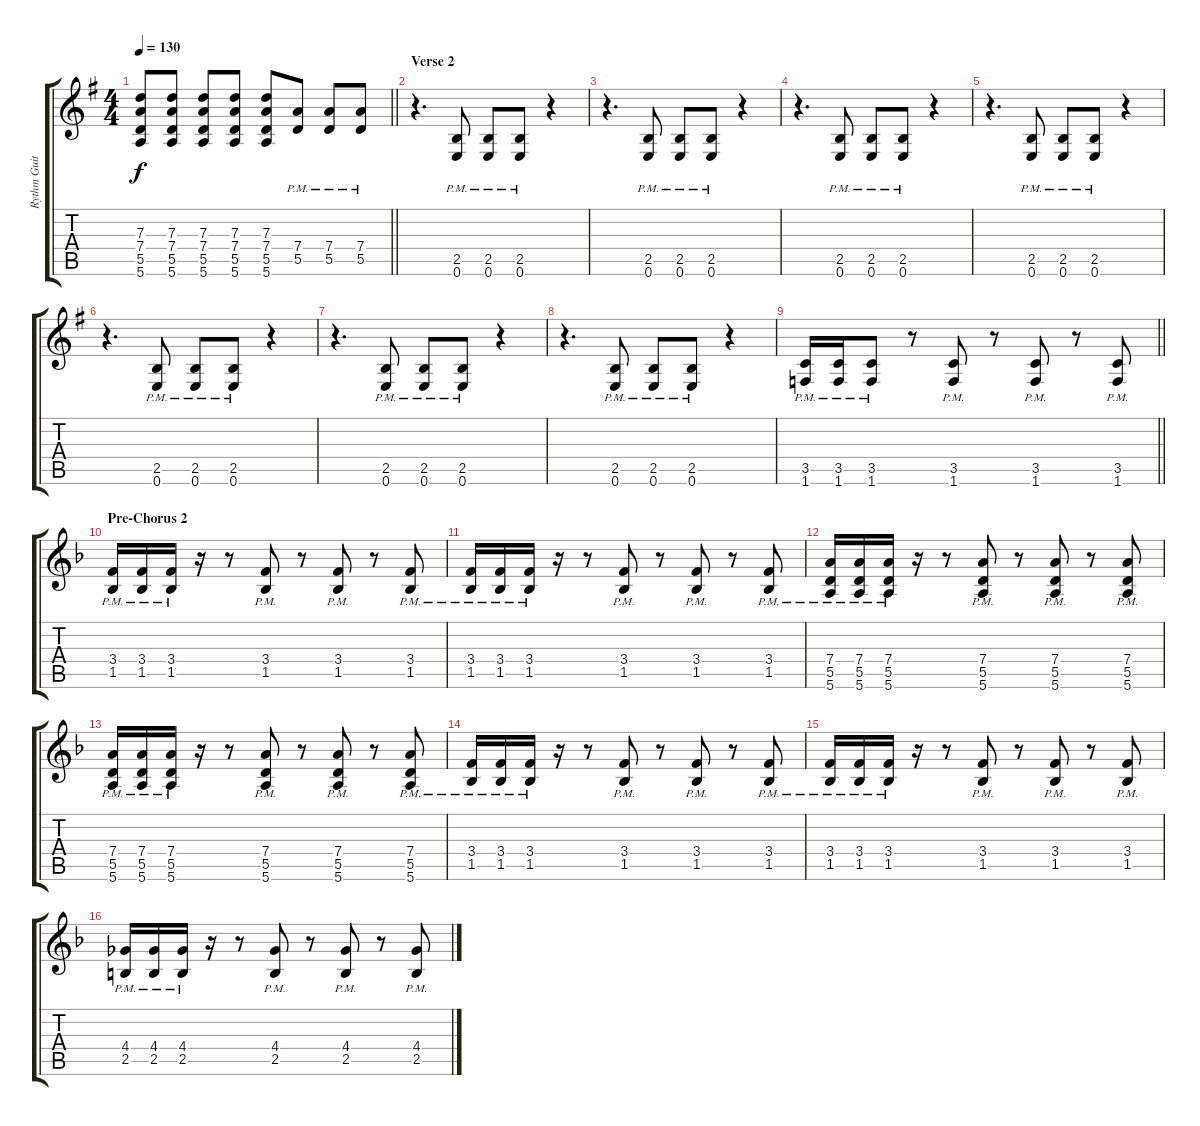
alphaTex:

\track ("Rythm Guitar 1" "Rythm Guit") {instrument distortionguitar}
\staff {score tabs}
\tuning (E4 B3 G3 D3 A2 E2) {hide}
\ts (4 4)
\tempo 130
\clef g2
\barLineRight lightlight
\ks eminor
(7.3 7.4 5.5 5.6).8{dy f} (7.3 7.4 5.5 5.6).8 (7.3 7.4 5.5 5.6).8 (7.3 7.4 5.5 5.6).8 (7.3 7.4 5.5 5.6).8 (7.4{pm} 5.5{pm}).8 (7.4{pm} 5.5{pm}).8 (7.4{pm} 5.5{pm}).8 |
\section ("" "Verse 2")
r.4{d} (2.5{pm} 0.6{pm}).8 (2.5{pm} 0.6{pm}).8 (2.5{pm} 0.6{pm}).8 r.4 |
r.4{d} (2.5{pm} 0.6{pm}).8 (2.5{pm} 0.6{pm}).8 (2.5{pm} 0.6{pm}).8 r.4 |
r.4{d} (2.5{pm} 0.6{pm}).8 (2.5{pm} 0.6{pm}).8 (2.5{pm} 0.6{pm}).8 r.4 |
r.4{d} (2.5{pm} 0.6{pm}).8 (2.5{pm} 0.6{pm}).8 (2.5{pm} 0.6{pm}).8 r.4 |
r.4{d} (2.5{pm} 0.6{pm}).8 (2.5{pm} 0.6{pm}).8 (2.5{pm} 0.6{pm}).8 r.4 |
r.4{d} (2.5{pm} 0.6{pm}).8 (2.5{pm} 0.6{pm}).8 (2.5{pm} 0.6{pm}).8 r.4 |
r.4{d} (2.5{pm} 0.6{pm}).8 (2.5{pm} 0.6{pm}).8 (2.5{pm} 0.6{pm}).8 r.4 |
\barLineRight lightlight
(3.5{pm} 1.6{pm}).16 (3.5{pm} 1.6{pm}).16 (3.5{pm} 1.6{pm}).8 r.8 (3.5{pm} 1.6{pm}).8 r.8 (3.5{pm} 1.6{pm}).8 r.8 (3.5{pm} 1.6{pm}).8 |
\section ("" "Pre-Chorus 2")
\ks dminor
(3.4{pm} 1.5{pm}).16 (3.4{pm} 1.5{pm}).16 (3.4{pm} 1.5{pm}).16 r.16 r.8 (3.4{pm} 1.5{pm}).8 r.8 (3.4{pm} 1.5{pm}).8 r.8 (3.4{pm} 1.5{pm}).8 |
(3.4{pm} 1.5{pm}).16 (3.4{pm} 1.5{pm}).16 (3.4{pm} 1.5{pm}).16 r.16 r.8 (3.4{pm} 1.5{pm}).8 r.8 (3.4{pm} 1.5{pm}).8 r.8 (3.4{pm} 1.5{pm}).8 |
(7.4{pm} 5.5{pm} 5.6{pm}).16 (7.4{pm} 5.5{pm} 5.6{pm}).16 (7.4{pm} 5.5{pm} 5.6{pm}).16 r.16 r.8 (7.4{pm} 5.5{pm} 5.6{pm}).8 r.8 (7.4{pm} 5.5{pm} 5.6{pm}).8 r.8 (7.4{pm} 5.5{pm} 5.6{pm}).8 |
(7.4{pm} 5.5{pm} 5.6{pm}).16 (7.4{pm} 5.5{pm} 5.6{pm}).16 (7.4{pm} 5.5{pm} 5.6{pm}).16 r.16 r.8 (7.4{pm} 5.5{pm} 5.6{pm}).8 r.8 (7.4{pm} 5.5{pm} 5.6{pm}).8 r.8 (7.4{pm} 5.5{pm} 5.6{pm}).8 |
(3.4{pm} 1.5{pm}).16 (3.4{pm} 1.5{pm}).16 (3.4{pm} 1.5{pm}).16 r.16 r.8 (3.4{pm} 1.5{pm}).8 r.8 (3.4{pm} 1.5{pm}).8 r.8 (3.4{pm} 1.5{pm}).8 |
(3.4{pm} 1.5{pm}).16 (3.4{pm} 1.5{pm}).16 (3.4{pm} 1.5{pm}).16 r.16 r.8 (3.4{pm} 1.5{pm}).8 r.8 (3.4{pm} 1.5{pm}).8 r.8 (3.4{pm} 1.5{pm}).8 |
(4.4{pm} 2.5{pm}).16 (4.4{pm} 2.5{pm}).16 (4.4{pm} 2.5{pm}).16 r.16 r.8 (4.4{pm} 2.5{pm}).8 r.8 (4.4{pm} 2.5{pm}).8 r.8 (4.4{pm} 2.5{pm}).8
